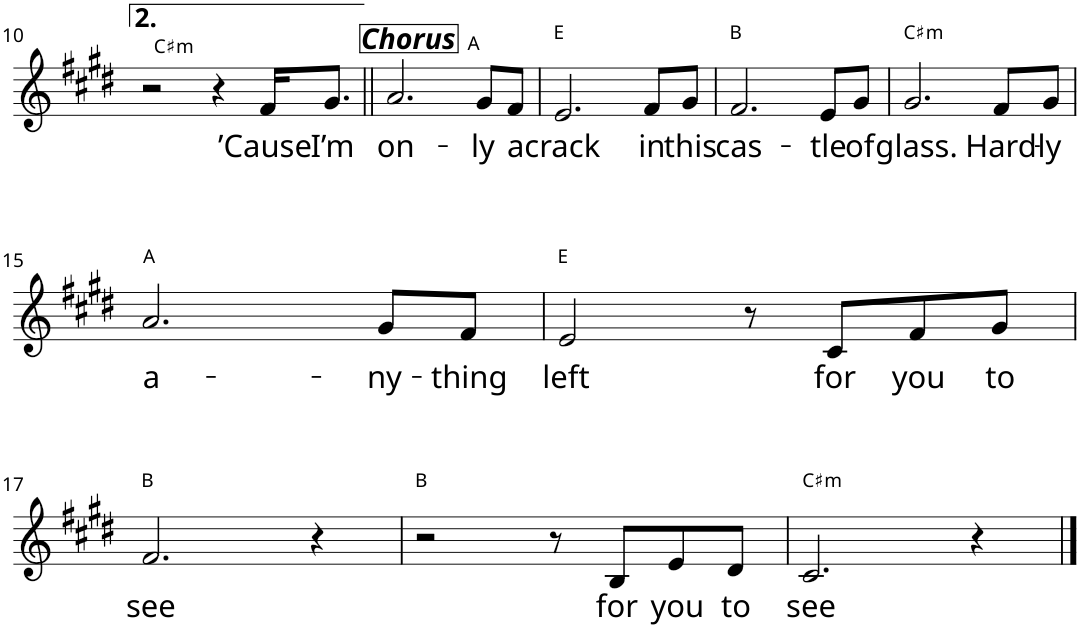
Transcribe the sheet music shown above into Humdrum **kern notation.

**kern	**text	**harte
*part1	*part1	*part1
*staff1	*staff1	*
*I"Voice	*	*
!!LO:PB:g=z
*clefG2	*	*
*k[f#c#g#d#]	*	*
*M4/4	*	*
=10	=10	=10
!	!	!LO:H:kt=m
2r	.	C#:min
4r	.	.
!	!LO:LY:b	!
16f#/KL	’Cause	.
!	!LO:LY:b	!
8.g#/J	I’m	.
=11||	=11||	=11||
!LO:TX:a:Bi:t=Chorus	!	!
!	!LO:LY:b	!
2.a/	on-	A:maj
!	!LO:LY:b	!
8g#/L	-ly	.
!	!LO:LY:b	!
8f#/J	a	.
=12	=12	=12
!	!LO:LY:b	!
2.e/	crack	E:maj
!	!LO:LY:b	!
8f#/L	in	.
!	!LO:LY:b	!
8g#/J	this	.
=13	=13	=13
!	!LO:LY:b	!
2.f#/	cas-	B:maj
!	!LO:LY:b	!
8e/L	-tle	.
!	!LO:LY:b	!
8g#/J	of	.
=14	=14	=14
!	!LO:LY:b	!LO:H:kt=m
2.g#/	glass.	C#:min
!	!LO:LY:b	!
8f#/L	Hard-	.
!	!LO:LY:b	!
8g#/J	-ly	.
!!LO:LB:g=z
=15	=15	=15
!	!LO:LY:b	!
2.a/	a-	A:maj
!	!LO:LY:b	!
8g#/L	-ny-	.
!	!LO:LY:b	!
8f#/J	-thing	.
=16	=16	=16
!	!LO:LY:b	!
2e/	left	E:maj
8r	.	.
!	!LO:LY:b	!
8c#/L	for	.
!	!LO:LY:b	!
8f#/	you	.
!	!LO:LY:b	!
8g#/J	to	.
!!LO:LB:g=z
=17	=17	=17
!	!LO:LY:b	!
2.f#/	see	B:maj
4r	.	.
=18	=18	=18
2r	.	B:maj
8r	.	.
!	!LO:LY:b	!
8B/L	for	.
!	!LO:LY:b	!
8e/	you	.
!	!LO:LY:b	!
8d#/J	to	.
=19	=19	=19
!	!LO:LY:b	!LO:H:kt=m
2.c#/	see	C#:min
4r	.	.
==	==	==
*-	*-	*-
